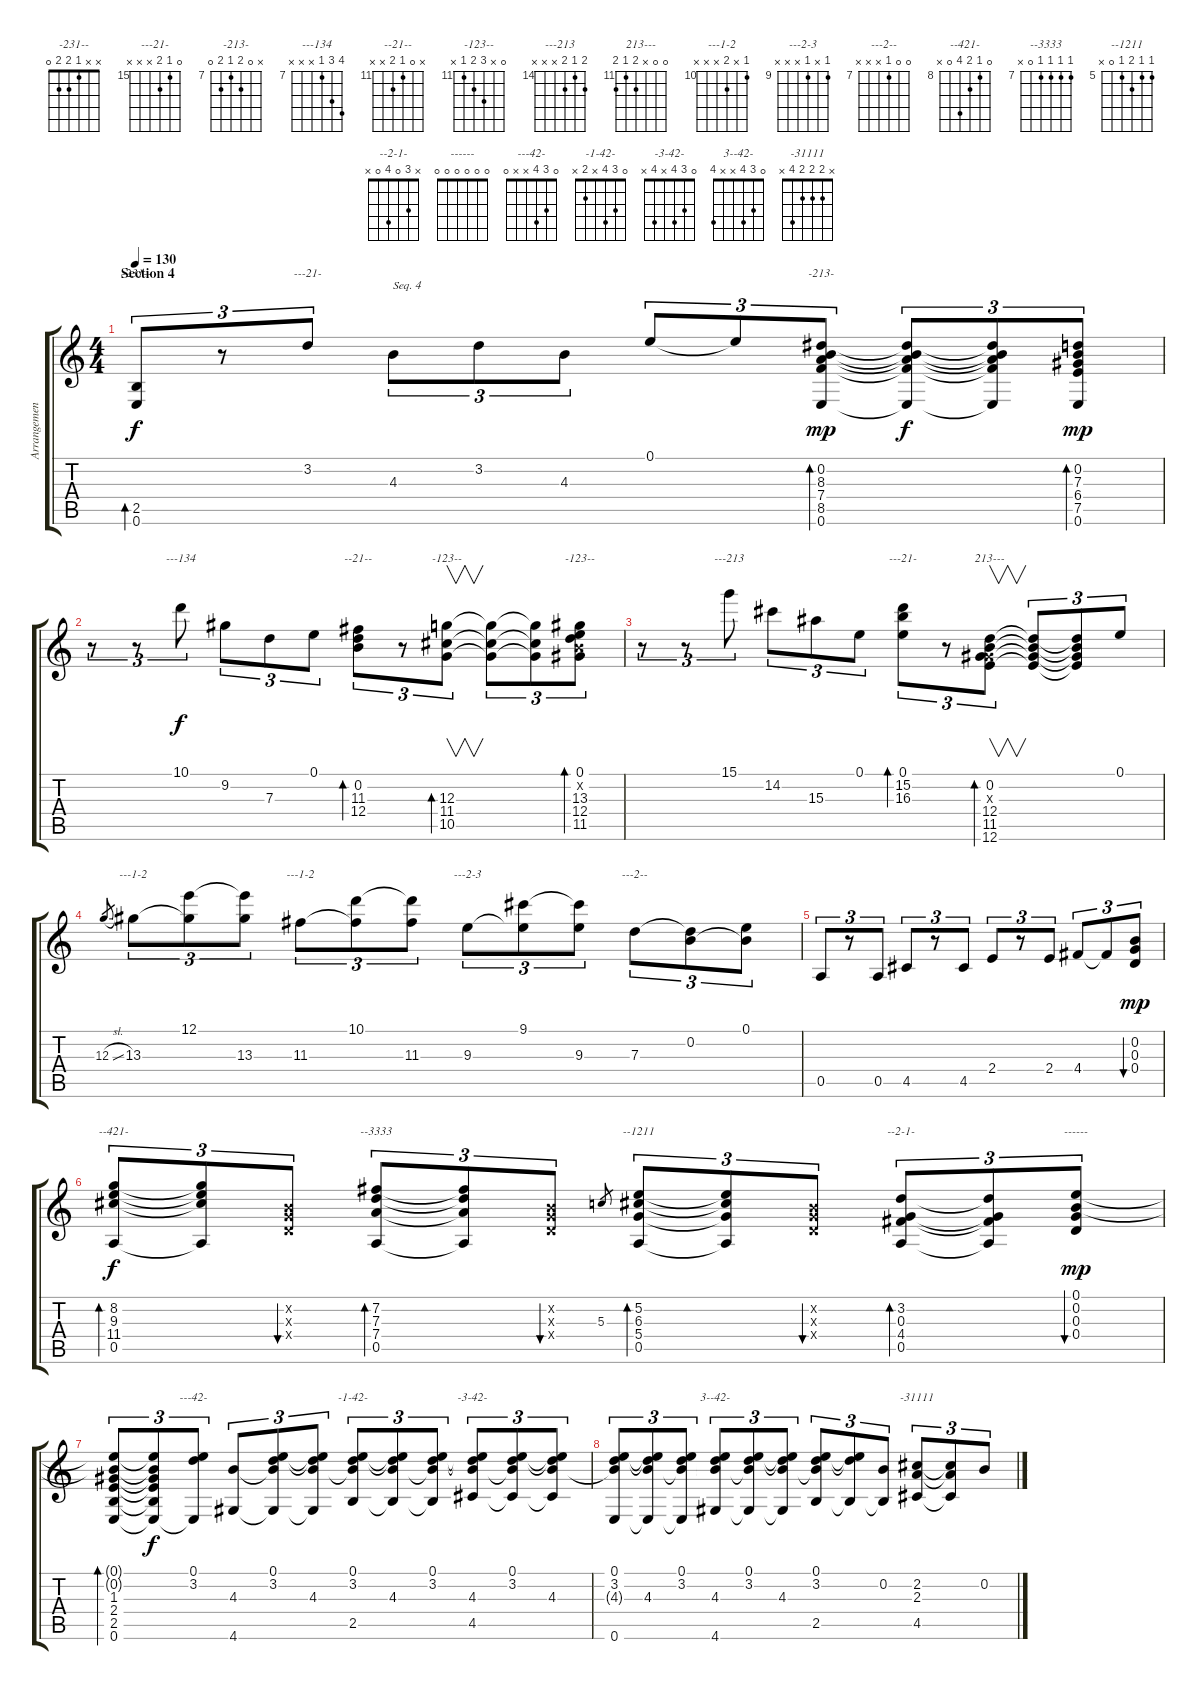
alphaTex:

\track ("Arrangement guitare février 2002" "Arrangemen") {instrument acousticguitarnylon}
\staff {score tabs}
\tuning (E4 B3 G3 D3 A2 E2) {hide}
\chord ("-231--" x x 1 2 2 0)
\chord ("---21-" 0 3 4 x x x)
\chord ("-213-" x 0 8 7 8 0) {firstfret 7}
\chord ("---134" 10 9 7 x x x) {firstfret 7}
\chord ("--21--" x 0 11 12 x x) {firstfret 11}
\chord ("-123--" x x 12 11 10 x) {firstfret 10}
\chord ("-123--" 0 x 13 12 11 x) {firstfret 11}
\chord ("---213" 15 14 15 x x x) {firstfret 14}
\chord ("---21-" 0 15 16 x x x) {firstfret 15}
\chord ("213---" 0 0 x 12 11 12) {firstfret 11}
\chord ("---1-2" 12 x 13 x x x) {firstfret 12}
\chord ("---1-2" 10 x 11 x x x) {firstfret 10}
\chord ("---2-3" 9 x 9 x x x) {firstfret 9}
\chord ("---2--" 0 0 7 x x x) {firstfret 7}
\chord ("--421-" 0 8 9 11 0 x) {firstfret 8}
\chord ("--3333" 7 7 7 7 0 x) {firstfret 7}
\chord ("--1211" 5 5 6 5 0 x) {firstfret 5}
\chord ("--2-1-" x 3 0 4 0 x)
\chord ("------" 0 0 0 0 0 0)
\chord ("---42-" 0 3 4 x x 0)
\chord ("-1-42-" 0 3 4 x 2 x)
\chord ("-3-42-" 0 3 4 x 4 x)
\chord ("3--42-" 0 3 4 x x 4)
\chord ("-31111" x 2 2 2 4 x)
\ts (4 4)
\section ("" "Section 4")
\tempo 130
\clef g2
\ks c
(2.5 0.6).8{tu (3 2) bd 30 ch "-231--" dy f} r.8{tu (3 2)} 3.2.8{tu (3 2) ch "---21-"} 4.3.8{tu (3 2) txt "Seq. 4"} 3.2.8{tu (3 2)} 4.3.8{tu (3 2)} 0.1.8{tu (3 2)} 0.1{t}.8{tu (3 2)} (0.2 8.3 7.4 8.5 0.6).8{tu (3 2) bd 30 ch "-213-" dy mp} (0.2{t} 8.3{t} 7.4{t} 8.5{t} 0.6{t}).8{tu (3 2) dy f} (0.2{t} 8.3{t} 7.4{t} 8.5{t} 0.6{t}).8{tu (3 2)} (0.2 7.3 6.4 7.5 0.6).8{tu (3 2) bd 30 dy mp} |
r.8{tu (3 2)} r.8{tu (3 2)} 10.1.8{tu (3 2) ch "---134" dy f} 9.2.8{tu (3 2)} 7.3.8{tu (3 2)} 0.1.8{tu (3 2)} (0.2 11.3 12.4).8{tu (3 2) bd 30 ch "--21--"} r.8{tu (3 2)} (12.3 11.4 10.5).8{v tu (3 2) bd 30 ch "-123--"} (12.3{t} 11.4{t} 10.5{t}).8{tu (3 2)} (12.3{t} 11.4{t} 10.5{t}).8{tu (3 2)} (0.1 0.2{x} 13.3 12.4 11.5).8{tu (3 2) bd 30 ch "-123--"} |
r.8{tu (3 2)} r.8{tu (3 2)} 15.1.8{tu (3 2) ch "---213"} 14.2.8{tu (3 2)} 15.3.8{tu (3 2)} 0.1.8{tu (3 2)} (0.1 15.2 16.3).8{tu (3 2) bd 30 ch "---21-"} r.8{tu (3 2)} (0.2 0.3{x} 12.4 11.5 12.6).8{v tu (3 2) bd 30 ch "213---"} (0.2{t} 12.4{t} 11.5{t} 12.6{t}).8{tu (3 2)} (0.2{t} 12.4{t} 11.5{t} 12.6{t}).8{tu (3 2)} 0.1.8{tu (3 2)} |
12.3{sl}.8{gr} 13.3.8{tu (3 2) ch "---1-2"} (12.1 13.3{t}).8{tu (3 2)} (12.1{t} 13.3).8{tu (3 2)} 11.3.8{tu (3 2) ch "---1-2"} (10.1 11.3{t}).8{tu (3 2)} (10.1{t} 11.3).8{tu (3 2)} 9.3.8{tu (3 2) ch "---2-3"} (9.1 9.3{t}).8{tu (3 2)} (9.1{t} 9.3).8{tu (3 2)} 7.3.8{tu (3 2) ch "---2--"} (0.2 7.3{t}).8{tu (3 2)} (0.1 0.2{t}).8{tu (3 2)} |
0.5.8{tu (3 2)} r.8{tu (3 2)} 0.5.8{tu (3 2)} 4.5.8{tu (3 2)} r.8{tu (3 2)} 4.5.8{tu (3 2)} 2.4.8{tu (3 2)} r.8{tu (3 2)} 2.4.8{tu (3 2)} 4.4.8{tu (3 2)} 4.4{t}.8{tu (3 2)} (0.2 0.3 0.4).8{tu (3 2) bu 30 dy mp} |
(8.2 9.3 11.4 0.5).8{tu (3 2) bd 30 ch "--421-" dy f} (8.2{t} 9.3{t} 11.4{t} 0.5{t}).8{tu (3 2)} (0.2{x} 0.3{x} 0.4{x}).8{tu (3 2) bu 30} (7.2 7.3 7.4 0.5).8{tu (3 2) bd 30 ch "--3333"} (7.2{t} 7.3{t} 7.4{t} 0.5{t}).8{tu (3 2)} (0.2{x} 0.3{x} 0.4{x}).8{tu (3 2) bu 30} 5.3.8{gr} (5.2 6.3 5.4 0.5).8{tu (3 2) bd 30 ch "--1211"} (5.2{t} 6.3{t} 5.4{t} 0.5{t}).8{tu (3 2)} (0.2{x} 0.3{x} 0.4{x}).8{tu (3 2) bu 30} (3.2 0.3 4.4 0.5).8{tu (3 2) bd 30 ch "--2-1-"} (3.2{t} 0.3{t} 4.4{t} 0.5{t}).8{tu (3 2)} (0.1 0.2 0.3 0.4).8{tu (3 2) bu 30 ch "------" dy mp} |
(0.1{t} 0.2{t} 1.3 2.4 2.5 0.6).8{tu (3 2) bd 30} (0.1{t} 0.2{t} 1.3{t} 2.4{t} 2.5{t} 0.6{t}).8{tu (3 2) dy f} (0.1 3.2 0.6{t}).8{tu (3 2) ch "---42-"} (4.3 4.6).8{tu (3 2)} (0.1 3.2 4.3{t} 4.6{t}).8{tu (3 2)} (0.1{t} 3.2{t} 4.3 4.6{t}).8{tu (3 2)} (0.1 3.2 4.3{t} 2.5).8{tu (3 2) ch "-1-42-"} (0.1{t} 3.2{t} 4.3 2.5{t}).8{tu (3 2)} (0.1 3.2 4.3{t} 2.5{t}).8{tu (3 2)} (0.1{t} 3.2{t} 4.3 4.5).8{tu (3 2) ch "-3-42-"} (0.1 3.2 4.3{t} 4.5{t}).8{tu (3 2)} (0.1{t} 3.2{t} 4.3 4.5{t}).8{tu (3 2)} |
(0.1 3.2 4.3{t} 0.6).8{tu (3 2)} (0.1{t} 3.2{t} 4.3 0.6{t}).8{tu (3 2)} (0.1 3.2 4.3{t} 0.6{t}).8{tu (3 2)} (0.1{t} 3.2{t} 4.3 4.6).8{tu (3 2) ch "3--42-"} (0.1 3.2 4.3{t} 4.6{t}).8{tu (3 2)} (0.1{t} 3.2{t} 4.3 4.6{t}).8{tu (3 2)} (0.1 3.2 4.3{t} 2.5).8{tu (3 2)} (0.1{t} 3.2{t} 2.5{t}).8{tu (3 2)} (0.2 2.5{t}).8{tu (3 2)} (2.2 2.3 4.5).8{tu (3 2) ch "-31111"} (2.2{t} 2.3{t} 4.5{t}).8{tu (3 2)} 0.2.8{tu (3 2)}
